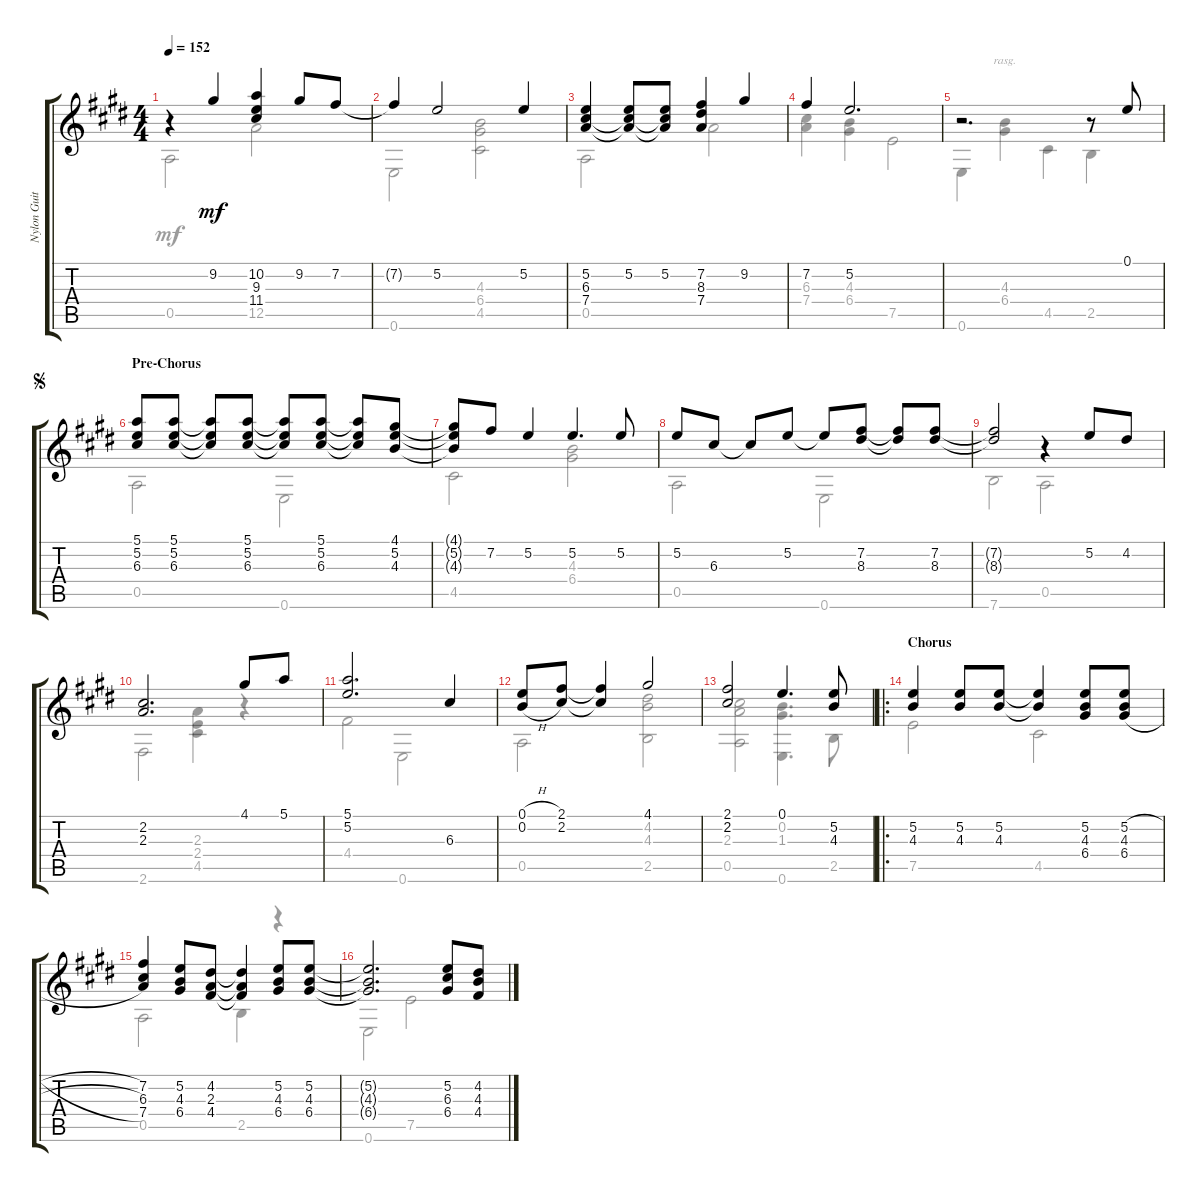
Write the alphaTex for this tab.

\track ("Nylon Guitar" "Nylon Guit") {instrument acousticguitarnylon}
\staff {score tabs}
\tuning (E4 B3 G3 D3 A2 E2) {hide}
\voice
\ts (4 4)
\tempo 152
\clef g2
\ks e
r.4{dy mf} 9.2.4 (10.2 9.3 11.4).4 9.2.8 7.2.8 |
7.2{t}.4 5.2.2 5.2.4 |
(5.2 6.3 7.4).4 (5.2 6.3{t} 7.4{t}).8 (5.2 6.3{t} 7.4{t}).8 (7.2 8.3 7.4).4 9.2.4 |
7.2.4 5.2.2{d} |
r.2{d} r.8 0.1.8 |
\section ("" "Pre-Chorus")
\jump segno
(5.1 5.2 6.3).8 (5.1 5.2 6.3).8 (5.1{t} 5.2{t} 6.3{t}).8 (5.1 5.2 6.3).8 (5.1{t} 5.2{t} 6.3{t}).8 (5.1 5.2 6.3).8 (5.1{t} 5.2{t} 6.3{t}).8 (4.1 5.2 4.3).8 |
(4.1{t} 5.2{t} 4.3{t}).8 7.2.8 5.2.4 5.2.4{d} 5.2.8 |
5.2.8 6.3.8 6.3{t}.8 5.2.8 5.2{t}.8 (7.2 8.3).8 (7.2{t} 8.3{t}).8 (7.2 8.3).8 |
(7.2{t} 8.3{t}).2 r.4 5.2.8 4.2.8 |
(2.2 2.3).2{d} 4.1.8 5.1.8 |
(5.1 5.2).2{d} 6.3.4 |
(0.1{h} 0.2{h}).8 (2.1 2.2).8 (2.1{t} 2.2{t}).4 4.1.2 |
(2.1 2.2).2 0.1.4{d} (5.2 4.3).8 |
\ro
\section ("" "Chorus")
(5.2 4.3).4 (5.2 4.3).8 (5.2 4.3).8 (5.2{t} 4.3{t}).4 (5.2 4.3 6.4).8 (5.2{h} 4.3{h} 6.4{h}).8 |
(7.2 6.3 7.4).4 (5.2 4.3 6.4).8 (4.2 2.3 4.4).8 (4.2{t} 2.3{t} 4.4{t}).4 (5.2 4.3 6.4).8 (5.2 4.3 6.4).8 |
(5.2{t} 4.3{t} 6.4{t}).2{d} (5.2 6.3 6.4).8 (4.2 4.3 4.4).8
\voice
\clef g2
\ottava regular
\simile none
\ks e
0.5.2{dy mf} 12.5.2 |
0.6.2 (4.3 6.4 4.5).2 |
0.5.2 7.4.2 |
(6.3 7.4).4 (4.3 6.4).4 7.5.2 |
0.6.4 (4.3 6.4).4{rasg ii} 4.5.4 2.5.4 |
0.5.2 0.6.2 |
4.5.2 (4.3 6.4).2 |
0.5.2 0.6.2 |
7.6.2 0.5.2 |
2.6.2 (2.3 2.4 4.5).4 r.4 |
4.4.2 0.6.2 |
0.5.2 (4.2 4.3 2.5).2 |
(2.2 2.3 0.5).2 (0.2 1.3 0.6).4{d} 2.5.8 |
7.5.2 4.5.2 |
0.5.2 2.5.4 r.4 |
0.6.2 7.5.2
